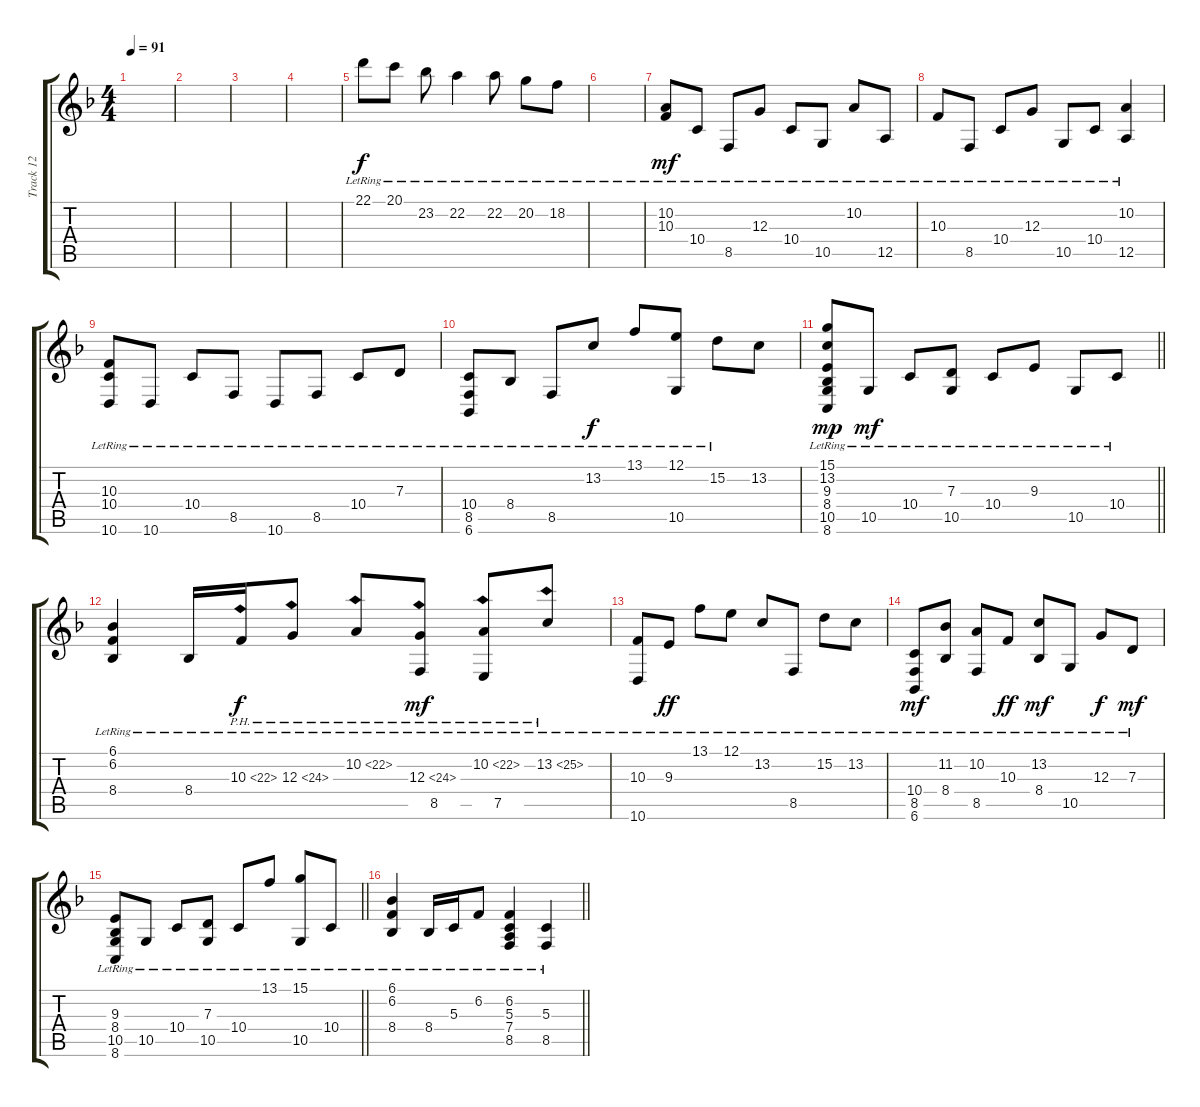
\track ("Track 12" "Track 12") {instrument fx1rain}
\staff {score tabs}
\tuning (E4 B3 G3 D3 A2 E2) {hide}
\ts (4 4)
\tempo 91
\clef g2
\ks f
|
|
|
|
22.1{lr}.8{dy f} 20.1{lr}.8 23.2{lr}.8 22.2{lr}.4 22.2{lr}.8 20.2{lr}.8 18.2{lr}.8 |
|
(10.2{lr} 10.3{lr}).8{dy mf} 10.4{lr}.8 8.5{lr}.8 12.3{lr}.8 10.4{lr}.8 10.5{lr}.8 10.2{lr}.8 12.5{lr}.8 |
10.3{lr}.8 8.5{lr}.8 10.4{lr}.8 12.3{lr}.8 10.5{lr}.8 10.4{lr}.8 (10.2{lr} 12.5{lr}).4 |
(10.3{lr} 10.4{lr} 10.6{lr}).8 10.6{lr}.8 10.4{lr}.8 8.5{lr}.8 10.6{lr}.8 8.5{lr}.8 10.4{lr}.8 7.3{lr}.8 |
(10.4{lr} 8.5{lr} 6.6{lr}).8 8.4{lr}.8 8.5{lr}.8 13.2{lr}.8{dy f} 13.1{lr}.8 (12.1{lr} 10.5{lr}).8 15.2{lr}.8 13.2.8 |
\barLineRight lightlight
(15.1{lr} 13.2{lr} 9.3{lr} 8.4{lr} 10.5{lr} 8.6{lr}).8{dy mp} 10.5{lr}.8{dy mf} 10.4{lr}.8 (7.3{lr} 10.5{lr}).8 10.4{lr}.8 9.3{lr}.8 10.5{lr}.8 10.4{lr}.8 |
(6.1{lr} 6.2{lr} 8.4{lr}).4 8.4{lr}.16 10.3{ph 12 lr}.16{dy f} 12.3{ph 12 lr}.8 10.2{ph 12 lr}.8 (12.3{ph 12 lr} 8.5{lr}).8{dy mf} (10.2{ph 12 lr} 7.5{lr}).8 13.2{ph 12 lr}.8 |
(10.3{lr} 10.6{lr}).8 9.3{lr}.8{dy ff} 13.1{lr}.8 12.1{lr}.8 13.2{lr}.8 8.5{lr}.8 15.2{lr}.8 13.2{lr}.8 |
(10.4{lr} 8.5{lr} 6.6{lr}).8{dy mf} (11.2{lr} 8.4{lr}).8 (10.2{lr} 8.5{lr}).8 10.3{lr}.8{dy ff} (13.2{lr} 8.4{lr}).8{dy mf} 10.5{lr}.8 12.3{lr}.8{dy f} 7.3{lr}.8{dy mf} |
\barLineRight lightlight
(9.3{lr} 8.4{lr} 10.5{lr} 8.6{lr}).8 10.5{lr}.8 10.4{lr}.8 (7.3{lr} 10.5{lr}).8 10.4{lr}.8 13.1{lr}.8 (15.1{lr} 10.5{lr}).8 10.4{lr}.8 |
\barLineRight lightlight
(6.1{lr} 6.2{lr} 8.4{lr}).4 8.4{lr}.16 5.3{lr}.16 6.2{lr}.8 (6.2{lr} 5.3{lr} 7.4{lr} 8.5{lr}).4 (5.3{lr} 8.5{lr}).4
